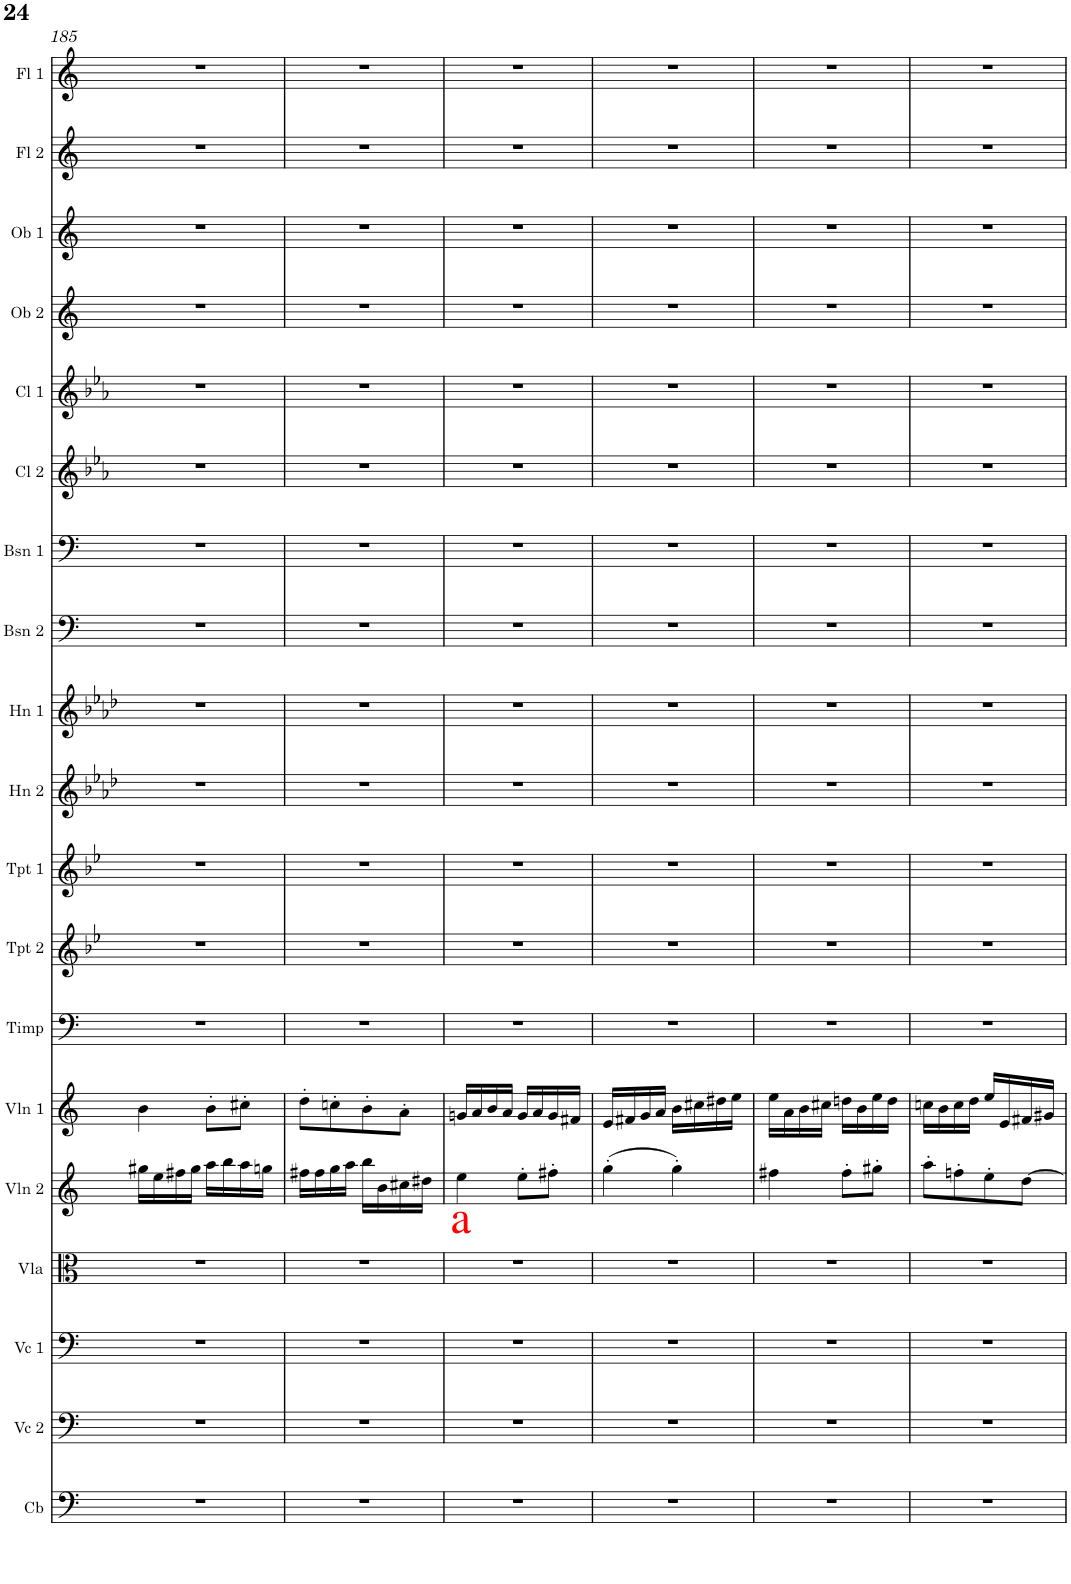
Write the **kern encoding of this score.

**kern	**kern	**kern	**kern	**kern	**text	**kern	**kern	**kern	**kern	**kern	**kern	**kern	**kern	**kern	**kern	**kern	**kern	**kern	**kern
*part19	*part18	*part17	*part16	*part15	*part15	*part14	*part13	*part12	*part11	*part10	*part9	*part8	*part7	*part6	*part5	*part4	*part3	*part2	*part1
*staff19	*staff18	*staff17	*staff16	*staff15	*staff15	*staff14	*staff13	*staff12	*staff11	*staff10	*staff9	*staff8	*staff7	*staff6	*staff5	*staff4	*staff3	*staff2	*staff1
*I"Contrabass	*I"Violoncello 2	*I"Violoncello 1	*I"Viola	*I"Violin 2	*	*I"Violin 1	*I"Timpani	*I"D Trumpet 2	*I"D Trumpet 1	*I"E Horn 2	*I"E Horn 1	*I"Bassoon 2	*I"Bassoon 1	*I"A Clarinet 2	*I"A Clarinet 1	*I"Oboe 2	*I"Oboe 1	*I"Flute 2	*I"Flute 1
*I'Cb	*I'Vc 2	*I'Vc 1	*I'Vla	*I'Vln 2	*	*I'Vln 1	*I'Timp	*I'Tpt 2	*I'Tpt 1	*I'Hn 2	*I'Hn 1	*I'Bsn 2	*I'Bsn 1	*I'Cl 2	*I'Cl 1	*I'Ob 2	*I'Ob 1	*I'Fl 2	*I'Fl 1
!!LO:PB:g=z
*clefF4	*clefF4	*clefF4	*clefC3	*clefG2	*	*clefG2	*clefF4	*clefG2	*clefG2	*clefG2	*clefG2	*clefF4	*clefF4	*clefG2	*clefG2	*clefG2	*clefG2	*clefG2	*clefG2
*Trd7c12	*	*	*	*	*	*	*	*Trd-1c-2	*Trd-1c-2	*Trd5c8	*Trd5c8	*	*	*Trd2c3	*Trd2c3	*	*	*	*
*k[]	*k[]	*k[]	*k[]	*k[]	*	*k[]	*k[]	*k[b-e-]	*k[b-e-]	*k[b-e-a-d-]	*k[b-e-a-d-]	*k[]	*k[]	*k[b-e-a-]	*k[b-e-a-]	*k[]	*k[]	*k[]	*k[]
*M2/4	*M2/4	*M2/4	*M2/4	*M2/4	*	*M2/4	*M2/4	*M2/4	*M2/4	*M2/4	*M2/4	*M2/4	*M2/4	*M2/4	*M2/4	*M2/4	*M2/4	*M2/4	*M2/4
=185	=185	=185	=185	=185	=185	=185	=185	=185	=185	=185	=185	=185	=185	=185	=185	=185	=185	=185	=185
2r	2r	2r	2r	16gg#X\LL	.	4b\	2r	2r	2r	2r	2r	2r	2r	2r	2r	2r	2r	2r	2r
.	.	.	.	16ee\	.	.	.	.	.	.	.	.	.	.	.	.	.	.	.
.	.	.	.	16ff#X\	.	.	.	.	.	.	.	.	.	.	.	.	.	.	.
.	.	.	.	16gg#\JJ	.	.	.	.	.	.	.	.	.	.	.	.	.	.	.
.	.	.	.	16aa\LL	.	8b'\L	.	.	.	.	.	.	.	.	.	.	.	.	.
.	.	.	.	16bb\	.	.	.	.	.	.	.	.	.	.	.	.	.	.	.
.	.	.	.	16aa\	.	8cc#X'\J	.	.	.	.	.	.	.	.	.	.	.	.	.
.	.	.	.	16ggn\JJ	.	.	.	.	.	.	.	.	.	.	.	.	.	.	.
=186	=186	=186	=186	=186	=186	=186	=186	=186	=186	=186	=186	=186	=186	=186	=186	=186	=186	=186	=186
2r	2r	2r	2r	16ff#X\LL	.	8dd'\L	2r	2r	2r	2r	2r	2r	2r	2r	2r	2r	2r	2r	2r
.	.	.	.	16ff#\	.	.	.	.	.	.	.	.	.	.	.	.	.	.	.
.	.	.	.	16gg\	.	8ccn'\	.	.	.	.	.	.	.	.	.	.	.	.	.
.	.	.	.	16aa\JJ	.	.	.	.	.	.	.	.	.	.	.	.	.	.	.
.	.	.	.	16bb\LL	.	8b'\	.	.	.	.	.	.	.	.	.	.	.	.	.
.	.	.	.	16b\	.	.	.	.	.	.	.	.	.	.	.	.	.	.	.
.	.	.	.	16cc#X\	.	8a'\J	.	.	.	.	.	.	.	.	.	.	.	.	.
.	.	.	.	16dd#X\JJ	.	.	.	.	.	.	.	.	.	.	.	.	.	.	.
=187	=187	=187	=187	=187	=187	=187	=187	=187	=187	=187	=187	=187	=187	=187	=187	=187	=187	=187	=187
!	!	!	!	!	!LO:LY:b:color=#FF0000	!	!	!	!	!	!	!	!	!	!	!	!	!	!
2r	2r	2r	2r	4ee\	a	16gn/LL	2r	2r	2r	2r	2r	2r	2r	2r	2r	2r	2r	2r	2r
.	.	.	.	.	.	16a/	.	.	.	.	.	.	.	.	.	.	.	.	.
.	.	.	.	.	.	16b/	.	.	.	.	.	.	.	.	.	.	.	.	.
.	.	.	.	.	.	16a/JJ	.	.	.	.	.	.	.	.	.	.	.	.	.
.	.	.	.	8ee'\L	.	16g/LL	.	.	.	.	.	.	.	.	.	.	.	.	.
.	.	.	.	.	.	16a/	.	.	.	.	.	.	.	.	.	.	.	.	.
.	.	.	.	8ff#X'\J	.	16g/	.	.	.	.	.	.	.	.	.	.	.	.	.
.	.	.	.	.	.	16f#X/JJ	.	.	.	.	.	.	.	.	.	.	.	.	.
=188	=188	=188	=188	=188	=188	=188	=188	=188	=188	=188	=188	=188	=188	=188	=188	=188	=188	=188	=188
2r	2r	2r	2r	(4gg'\	.	16e/LL	2r	2r	2r	2r	2r	2r	2r	2r	2r	2r	2r	2r	2r
.	.	.	.	.	.	16f#X/	.	.	.	.	.	.	.	.	.	.	.	.	.
.	.	.	.	.	.	16g/	.	.	.	.	.	.	.	.	.	.	.	.	.
.	.	.	.	.	.	16a/JJ	.	.	.	.	.	.	.	.	.	.	.	.	.
.	.	.	.	4gg'\)	.	16b\LL	.	.	.	.	.	.	.	.	.	.	.	.	.
.	.	.	.	.	.	16cc#X\	.	.	.	.	.	.	.	.	.	.	.	.	.
.	.	.	.	.	.	16dd#X\	.	.	.	.	.	.	.	.	.	.	.	.	.
.	.	.	.	.	.	16ee\JJ	.	.	.	.	.	.	.	.	.	.	.	.	.
=189	=189	=189	=189	=189	=189	=189	=189	=189	=189	=189	=189	=189	=189	=189	=189	=189	=189	=189	=189
2r	2r	2r	2r	4ff#X\	.	16ee\LL	2r	2r	2r	2r	2r	2r	2r	2r	2r	2r	2r	2r	2r
.	.	.	.	.	.	16a\	.	.	.	.	.	.	.	.	.	.	.	.	.
.	.	.	.	.	.	16b\	.	.	.	.	.	.	.	.	.	.	.	.	.
.	.	.	.	.	.	16cc#X\JJ	.	.	.	.	.	.	.	.	.	.	.	.	.
.	.	.	.	8ff#'\L	.	16ddn\LL	.	.	.	.	.	.	.	.	.	.	.	.	.
.	.	.	.	.	.	16b\	.	.	.	.	.	.	.	.	.	.	.	.	.
.	.	.	.	8gg#X'\J	.	16ee\	.	.	.	.	.	.	.	.	.	.	.	.	.
.	.	.	.	.	.	16dd\JJ	.	.	.	.	.	.	.	.	.	.	.	.	.
=190	=190	=190	=190	=190	=190	=190	=190	=190	=190	=190	=190	=190	=190	=190	=190	=190	=190	=190	=190
2r	2r	2r	2r	8aa'\L	.	16ccn\LL	2r	2r	2r	2r	2r	2r	2r	2r	2r	2r	2r	2r	2r
.	.	.	.	.	.	16b\	.	.	.	.	.	.	.	.	.	.	.	.	.
.	.	.	.	8ffn'\	.	16cc\	.	.	.	.	.	.	.	.	.	.	.	.	.
.	.	.	.	.	.	16dd\JJ	.	.	.	.	.	.	.	.	.	.	.	.	.
.	.	.	.	8ee'\	.	16ee/LL	.	.	.	.	.	.	.	.	.	.	.	.	.
.	.	.	.	.	.	16e/	.	.	.	.	.	.	.	.	.	.	.	.	.
.	.	.	.	[8dd\J	.	16f#X/	.	.	.	.	.	.	.	.	.	.	.	.	.
.	.	.	.	.	.	16g#X/JJ	.	.	.	.	.	.	.	.	.	.	.	.	.
=	=	=	=	=	=	=	=	=	=	=	=	=	=	=	=	=	=	=	=
*-	*-	*-	*-	*-	*-	*-	*-	*-	*-	*-	*-	*-	*-	*-	*-	*-	*-	*-	*-
